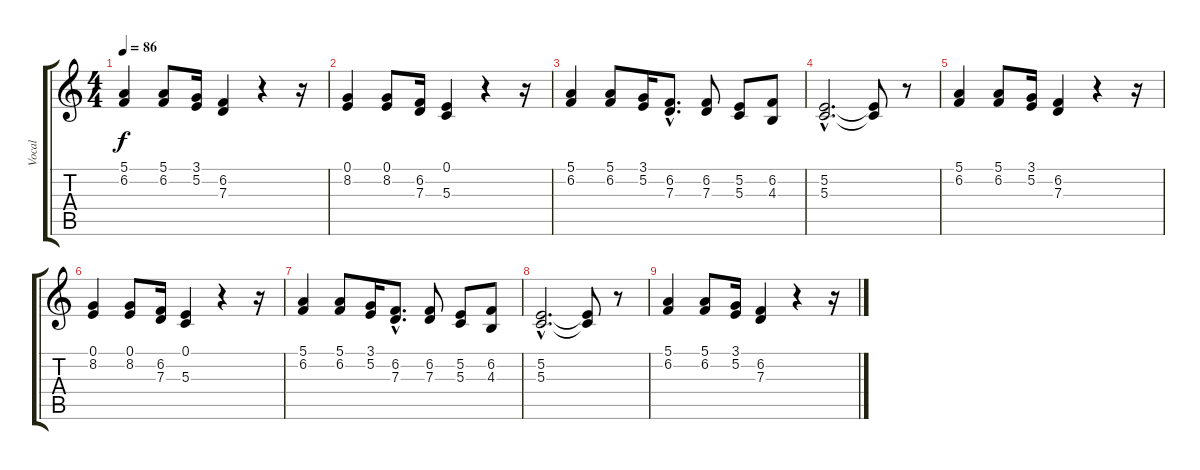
\track ("Vocal" "Vocal") {instrument englishhorn}
\staff {score tabs}
\tuning (E4 B3 G3 D3 A2 E2) {hide}
\ts (4 4)
\tempo 86
\clef g2
\ks c
(5.1 6.2).4{dy f} (5.1 6.2).8 (3.1 5.2).16 (6.2 7.3).4 r.4 r.16 |
(0.1 8.2).4 (0.1 8.2).8 (6.2 7.3).16 (0.1 5.3).4 r.4 r.16 |
(5.1 6.2).4 (5.1 6.2).8 (3.1 5.2).16 (6.2{hac} 7.3{hac}).8{d} (6.2 7.3).8 (5.2 5.3).8 (6.2 4.3).8 |
(5.2{hac} 5.3{hac}).2{d} (5.2{t} 5.3{t}).8 r.8 |
(5.1 6.2).4 (5.1 6.2).8 (3.1 5.2).16 (6.2 7.3).4 r.4 r.16 |
(0.1 8.2).4 (0.1 8.2).8 (6.2 7.3).16 (0.1 5.3).4 r.4 r.16 |
(5.1 6.2).4 (5.1 6.2).8 (3.1 5.2).16 (6.2{hac} 7.3{hac}).8{d} (6.2 7.3).8 (5.2 5.3).8 (6.2 4.3).8 |
(5.2{hac} 5.3{hac}).2{d} (5.2{t} 5.3{t}).8 r.8 |
(5.1 6.2).4 (5.1 6.2).8 (3.1 5.2).16 (6.2 7.3).4 r.4 r.16
